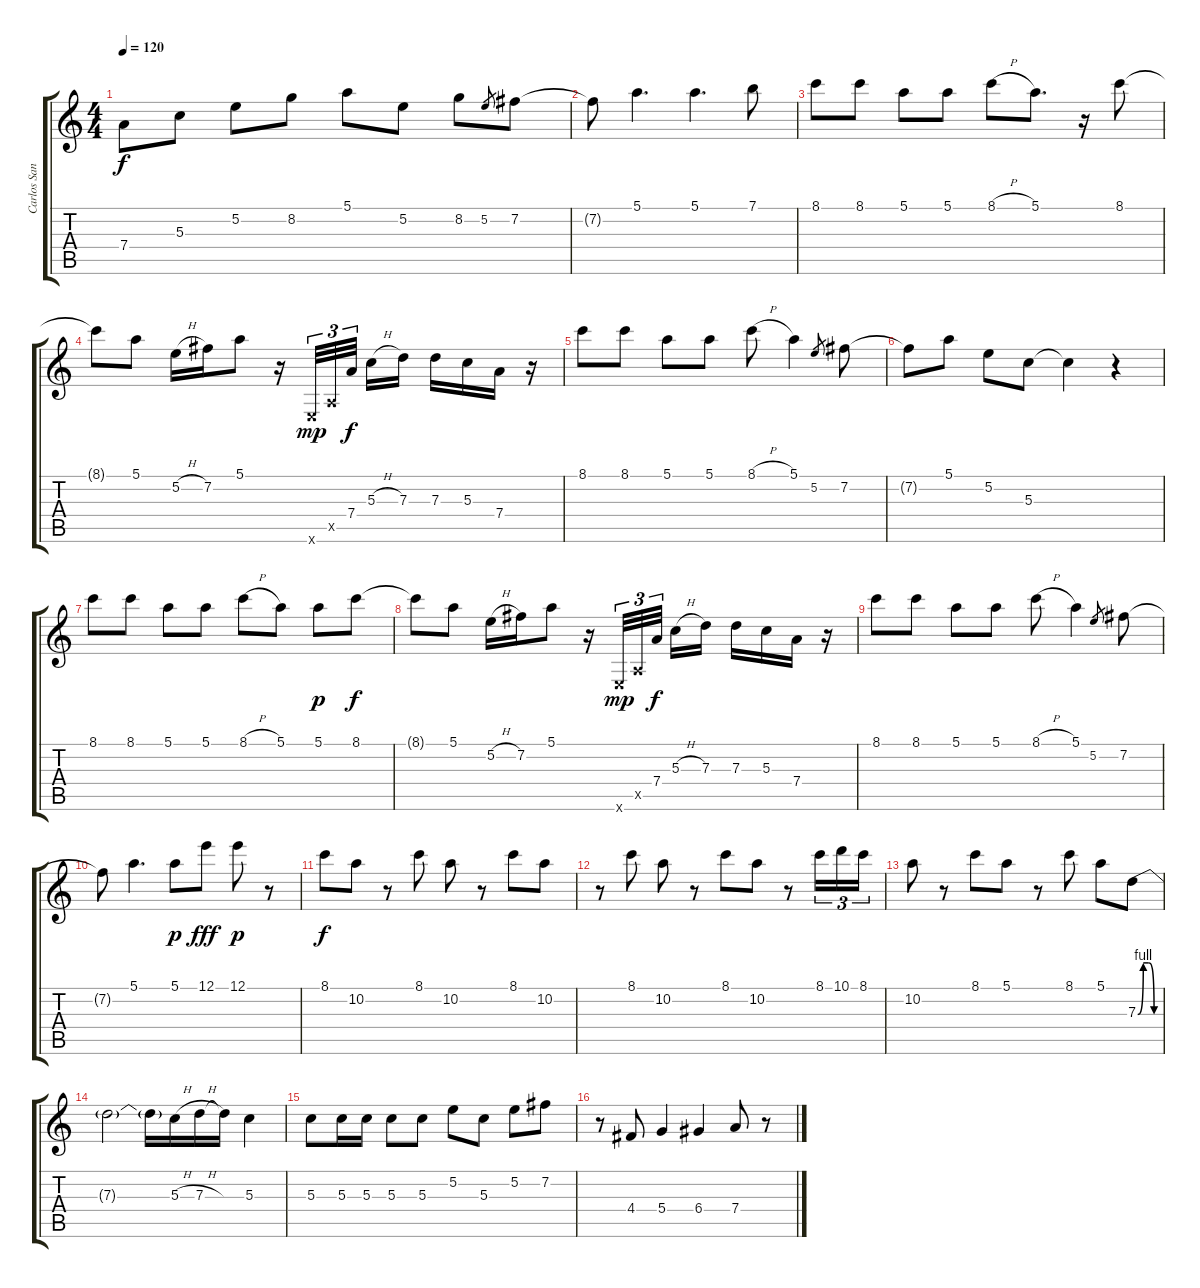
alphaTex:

\track ("Carlos Santana" "Carlos San") {instrument distortionguitar}
\staff {score tabs}
\tuning (E4 B3 G3 D3 A2 E2) {hide}
\ts (4 4)
\tempo 120
\clef g2
\ks c
7.4.8{dy f} 5.3.8 5.2.8 8.2.8 5.1.8 5.2.8 8.2.8 5.2.8{gr} 7.2.8 |
7.2{t}.8 5.1.4{d} 5.1.4{d} 7.1.8 |
8.1.8 8.1.8 5.1.8 5.1.8 8.1{h}.8 5.1.8{d} r.16 8.1.8 |
8.1{t}.8 5.1.8 5.2{h}.16 7.2.16 5.1.8 r.16 0.6{x}.32{tu (3 2) dy mp} 0.5{x}.32{tu (3 2)} 7.4.32{tu (3 2) dy f beam splitsecondary} 5.3{h}.16 7.3.16 7.3.16 5.3.16 7.4.16 r.16 |
8.1.8 8.1.8 5.1.8 5.1.8 8.1{h}.8 5.1.4 5.2.8{gr} 7.2.8 |
7.2{t}.8 5.1.8 5.2.8 5.3.8 5.3{t}.4 r.4 |
8.1.8 8.1.8 5.1.8 5.1.8 8.1{h}.8 5.1.8 5.1.8{dy p} 8.1.8{dy f} |
8.1{t}.8 5.1.8 5.2{h}.16 7.2.16 5.1.8 r.16 0.6{x}.32{tu (3 2) dy mp} 0.5{x}.32{tu (3 2)} 7.4.32{tu (3 2) dy f beam splitsecondary} 5.3{h}.16 7.3.16 7.3.16 5.3.16 7.4.16 r.16 |
8.1.8 8.1.8 5.1.8 5.1.8 8.1{h}.8 5.1.4 5.2.8{gr} 7.2.8 |
7.2{t}.8 5.1.4{d} 5.1.8{dy p} 12.1.8{dy fff} 12.1.8{dy p} r.8 |
8.1.8{dy f} 10.2.8 r.8 8.1.8 10.2.8 r.8 8.1.8 10.2.8 |
r.8 8.1.8 10.2.8 r.8 8.1.8 10.2.8 r.8 8.1.16{tu (3 2)} 10.1.16{tu (3 2)} 8.1.16{tu (3 2)} |
10.2.8 r.8 8.1.8 5.1.8 r.8 8.1.8 5.1.8 7.3{be (custom 0 0 15 4 30 4 45 0 60 0)}.8 |
7.3{t}.2 7.3{t}.16 5.3{h}.16 7.3{h}.16 7.3{t}.16 5.3.4 |
5.3.8 5.3.16 5.3.16 5.3.8 5.3.8 5.2.8 5.3.8 5.2.8 7.2.8 |
r.8 4.4.8 5.4.4 6.4.4 7.4.8 r.8
